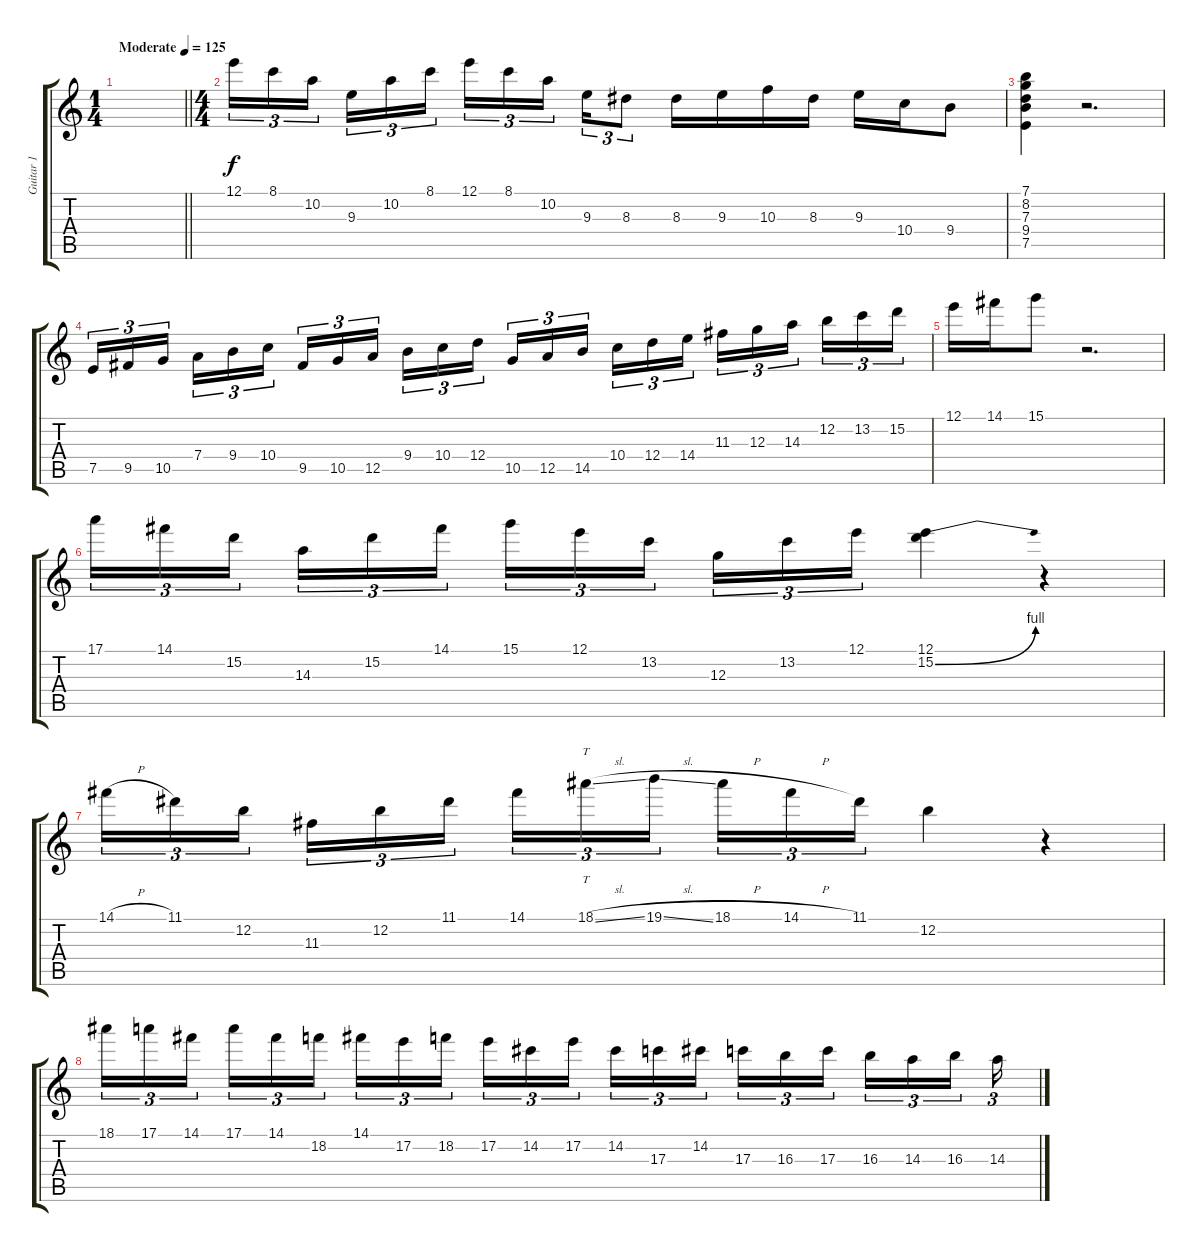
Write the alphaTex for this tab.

\track ("Guitar 1" "Guitar 1") {instrument distortionguitar}
\staff {score tabs}
\tuning (E4 B3 G3 D3 A2 D2) {hide}
\ts (1 4)
\tempo (125 "Moderate")
\clef g2
\barLineRight lightlight
\ks c
|
\ts (4 4)
12.1.16{tu (3 2)} 8.1.16{tu (3 2)} 10.2.16{tu (3 2) beam splitsecondary} 9.3.16{tu (3 2)} 10.2.16{tu (3 2)} 8.1.16{tu (3 2)} 12.1.16{tu (3 2)} 8.1.16{tu (3 2)} 10.2.16{tu (3 2) beam splitsecondary} 9.3.16{tu (3 2)} 8.3.8{tu (3 2)} 8.3.16 9.3.16 10.3.16 8.3.16 9.3.16 10.4.16 9.4.8 |
(7.1 8.2 7.3 9.4 7.5).4 r.2{d} |
7.5.16{tu (3 2)} 9.5.16{tu (3 2)} 10.5.16{tu (3 2) beam splitsecondary} 7.4.16{tu (3 2)} 9.4.16{tu (3 2)} 10.4.16{tu (3 2)} 9.5.16{tu (3 2)} 10.5.16{tu (3 2)} 12.5.16{tu (3 2) beam splitsecondary} 9.4.16{tu (3 2)} 10.4.16{tu (3 2)} 12.4.16{tu (3 2)} 10.5.16{tu (3 2)} 12.5.16{tu (3 2)} 14.5.16{tu (3 2) beam splitsecondary} 10.4.16{tu (3 2)} 12.4.16{tu (3 2)} 14.4.16{tu (3 2)} 11.3.16{tu (3 2)} 12.3.16{tu (3 2)} 14.3.16{tu (3 2) beam splitsecondary} 12.2.16{tu (3 2)} 13.2.16{tu (3 2)} 15.2.16{tu (3 2)} |
12.1.16 14.1.16 15.1.8 r.2{d} |
17.1.16{tu (3 2)} 14.1.16{tu (3 2)} 15.2.16{tu (3 2) beam splitsecondary} 14.3.16{tu (3 2)} 15.2.16{tu (3 2)} 14.1.16{tu (3 2)} 15.1.16{tu (3 2)} 12.1.16{tu (3 2)} 13.2.16{tu (3 2) beam splitsecondary} 12.3.16{tu (3 2)} 13.2.16{tu (3 2)} 12.1.16{tu (3 2)} (12.1 15.2{be (bend 0 0 60 4)}).4 r.4 |
14.1{h}.16{tu (3 2)} 11.1.16{tu (3 2)} 12.2.16{tu (3 2) beam splitsecondary} 11.3.16{tu (3 2)} 12.2.16{tu (3 2)} 11.1.16{tu (3 2)} 14.1.16{tu (3 2)} 18.1{sl}.16{tt tu (3 2)} 19.1{sl}.16{tu (3 2) beam splitsecondary} 18.1{h}.16{tu (3 2)} 14.1{h}.16{tu (3 2)} 11.1.16{tu (3 2)} 12.2.4 r.4 |
18.1.16{tu (3 2)} 17.1.16{tu (3 2)} 14.1.16{tu (3 2) beam splitsecondary} 17.1.16{tu (3 2)} 14.1.16{tu (3 2)} 18.2.16{tu (3 2)} 14.1.16{tu (3 2)} 17.2.16{tu (3 2)} 18.2.16{tu (3 2) beam splitsecondary} 17.2.16{tu (3 2)} 14.2.16{tu (3 2)} 17.2.16{tu (3 2)} 14.2.16{tu (3 2)} 17.3.16{tu (3 2)} 14.2.16{tu (3 2) beam splitsecondary} 17.3.16{tu (3 2)} 16.3.16{tu (3 2)} 17.3.16{tu (3 2)} 16.3.16{tu (3 2)} 14.3.16{tu (3 2)} 16.3.16{tu (3 2) beam splitsecondary} 14.3.16{tu (3 2)}
